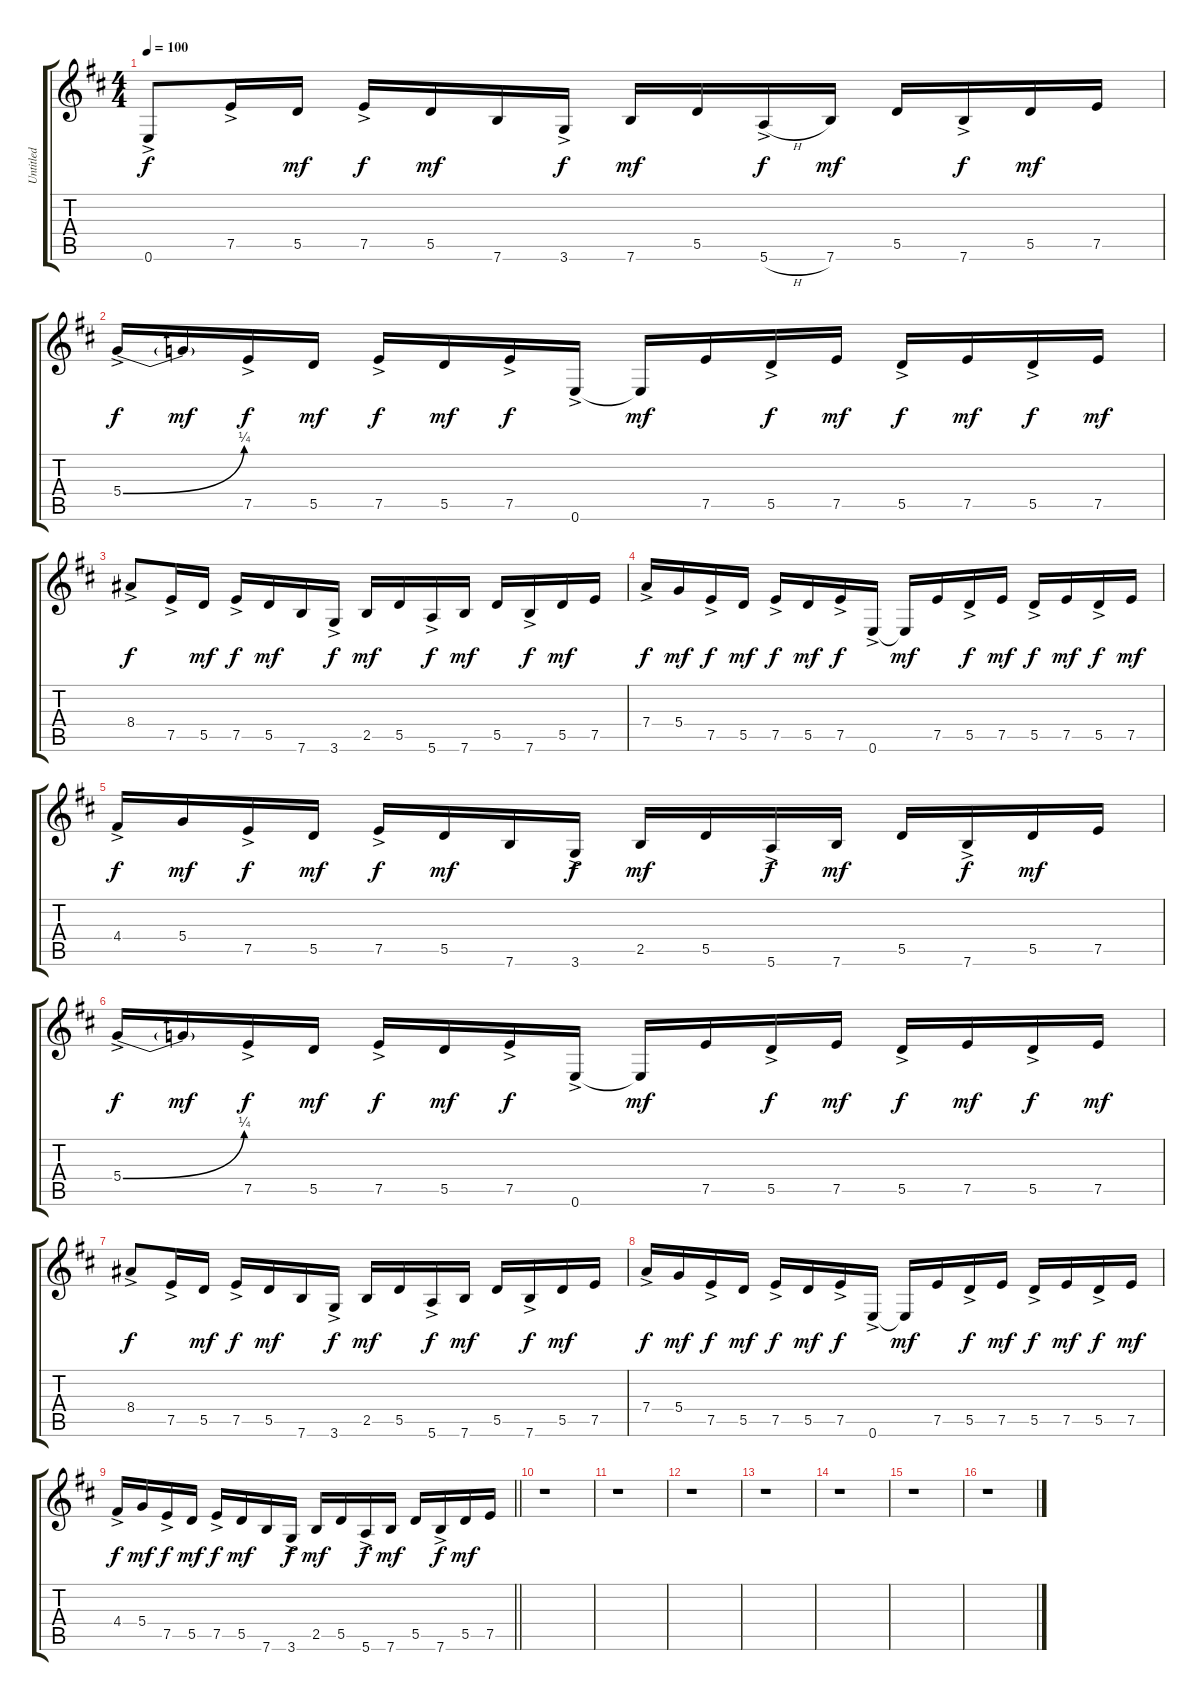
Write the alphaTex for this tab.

\track ("Untitled" "Untitled") {instrument distortionguitar}
\staff {score tabs}
\tuning (E4 B3 G3 D3 A2 E2) {hide}
\ts (4 4)
\tempo 100
\clef g2
\ks d
0.6{ac}.8{dy f} 7.5{ac}.16 5.5.16{dy mf} 7.5{ac}.16{dy f} 5.5.16{dy mf} 7.6.16 3.6{ac}.16{dy f} 7.6.16{dy mf} 5.5.16 5.6{h ac}.16{dy f} 7.6.16{dy mf} 5.5.16 7.6{ac}.16{dy f} 5.5.16{dy mf} 7.5.16 |
5.4{be (bend 0 0 60 1) ac}.16{dy f} 5.4{t}.16{dy mf} 7.5{ac}.16{dy f} 5.5.16{dy mf} 7.5{ac}.16{dy f} 5.5.16{dy mf} 7.5{ac}.16{dy f} 0.6{ac}.16 0.6{t}.16{dy mf} 7.5.16 5.5{ac}.16{dy f} 7.5.16{dy mf} 5.5{ac}.16{dy f} 7.5.16{dy mf} 5.5{ac}.16{dy f} 7.5.16{dy mf} |
8.4{ac}.8{dy f} 7.5{ac}.16 5.5.16{dy mf} 7.5{ac}.16{dy f} 5.5.16{dy mf} 7.6.16 3.6{ac}.16{dy f} 2.5.16{dy mf} 5.5.16 5.6{ac}.16{dy f} 7.6.16{dy mf} 5.5.16 7.6{ac}.16{dy f} 5.5.16{dy mf} 7.5.16 |
7.4{ac}.16{dy f} 5.4.16{dy mf} 7.5{ac}.16{dy f} 5.5.16{dy mf} 7.5{ac}.16{dy f} 5.5.16{dy mf} 7.5{ac}.16{dy f} 0.6{ac}.16 0.6{t}.16{dy mf} 7.5.16 5.5{ac}.16{dy f} 7.5.16{dy mf} 5.5{ac}.16{dy f} 7.5.16{dy mf} 5.5{ac}.16{dy f} 7.5.16{dy mf} |
4.4{ac}.16{dy f} 5.4.16{dy mf} 7.5{ac}.16{dy f} 5.5.16{dy mf} 7.5{ac}.16{dy f} 5.5.16{dy mf} 7.6.16 3.6{ac}.16{dy f} 2.5.16{dy mf} 5.5.16 5.6{ac}.16{dy f} 7.6.16{dy mf} 5.5.16 7.6{ac}.16{dy f} 5.5.16{dy mf} 7.5.16 |
5.4{be (bend 0 0 60 1) ac}.16{dy f} 5.4{t}.16{dy mf} 7.5{ac}.16{dy f} 5.5.16{dy mf} 7.5{ac}.16{dy f} 5.5.16{dy mf} 7.5{ac}.16{dy f} 0.6{ac}.16 0.6{t}.16{dy mf} 7.5.16 5.5{ac}.16{dy f} 7.5.16{dy mf} 5.5{ac}.16{dy f} 7.5.16{dy mf} 5.5{ac}.16{dy f} 7.5.16{dy mf} |
8.4{ac}.8{dy f} 7.5{ac}.16 5.5.16{dy mf} 7.5{ac}.16{dy f} 5.5.16{dy mf} 7.6.16 3.6{ac}.16{dy f} 2.5.16{dy mf} 5.5.16 5.6{ac}.16{dy f} 7.6.16{dy mf} 5.5.16 7.6{ac}.16{dy f} 5.5.16{dy mf} 7.5.16 |
7.4{ac}.16{dy f} 5.4.16{dy mf} 7.5{ac}.16{dy f} 5.5.16{dy mf} 7.5{ac}.16{dy f} 5.5.16{dy mf} 7.5{ac}.16{dy f} 0.6{ac}.16 0.6{t}.16{dy mf} 7.5.16 5.5{ac}.16{dy f} 7.5.16{dy mf} 5.5{ac}.16{dy f} 7.5.16{dy mf} 5.5{ac}.16{dy f} 7.5.16{dy mf} |
\barLineRight lightlight
4.4{ac}.16{dy f} 5.4.16{dy mf} 7.5{ac}.16{dy f} 5.5.16{dy mf} 7.5{ac}.16{dy f} 5.5.16{dy mf} 7.6.16 3.6{ac}.16{dy f} 2.5.16{dy mf} 5.5.16 5.6{ac}.16{dy f} 7.6.16{dy mf} 5.5.16 7.6{ac}.16{dy f} 5.5.16{dy mf} 7.5.16 |
r.1 |
r.1 |
r.1 |
r.1 |
r.1 |
r.1 |
r.1
